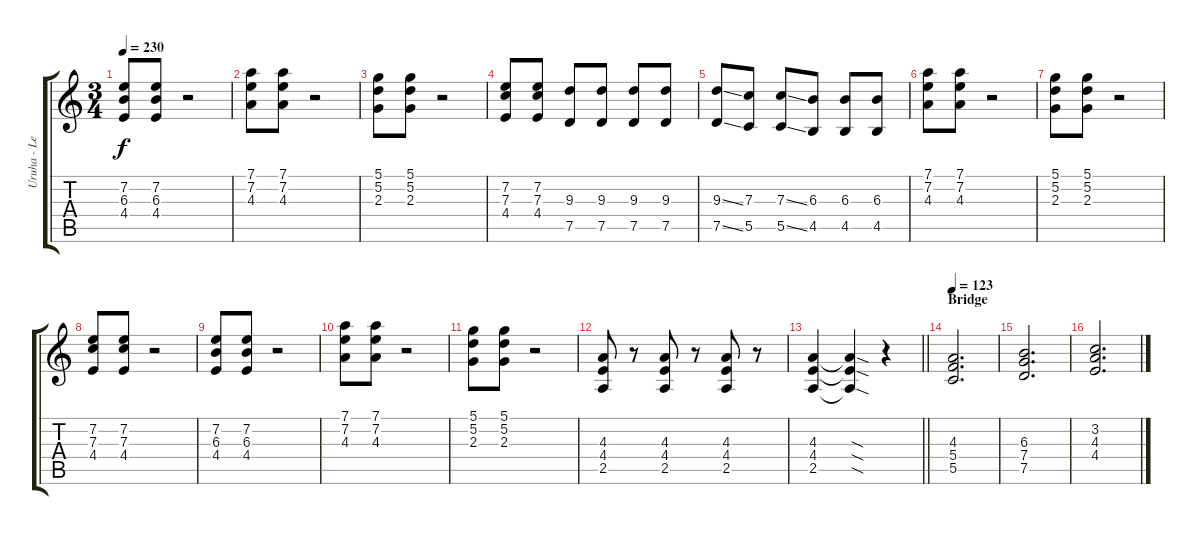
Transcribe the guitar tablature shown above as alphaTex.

\track ("Uruha - Lead Guitar" "Uruha - Le") {instrument distortionguitar}
\staff {score tabs}
\tuning (D4 A3 F3 C3 G2 D2) {hide}
\ts (3 4)
\tempo 230
\clef g2
\ks c
(7.2 6.3 4.4).8{dy f} (7.2 6.3 4.4).8 r.2 |
(7.1 7.2 4.3).8 (7.1 7.2 4.3).8 r.2 |
(5.1 5.2 2.3).8 (5.1 5.2 2.3).8 r.2 |
(7.2 7.3 4.4).8 (7.2 7.3 4.4).8 (9.3 7.5).8 (9.3 7.5).8 (9.3 7.5).8 (9.3 7.5).8 |
(9.3{ss} 7.5{ss}).8 (7.3 5.5).8 (7.3{ss} 5.5{ss}).8 (6.3 4.5).8 (6.3 4.5).8 (6.3 4.5).8 |
(7.1 7.2 4.3).8 (7.1 7.2 4.3).8 r.2 |
(5.1 5.2 2.3).8 (5.1 5.2 2.3).8 r.2 |
(7.2 7.3 4.4).8 (7.2 7.3 4.4).8 r.2 |
(7.2 6.3 4.4).8 (7.2 6.3 4.4).8 r.2 |
(7.1 7.2 4.3).8 (7.1 7.2 4.3).8 r.2 |
(5.1 5.2 2.3).8 (5.1 5.2 2.3).8 r.2 |
(4.3 4.4 2.5).8 r.8 (4.3 4.4 2.5).8 r.8 (4.3 4.4 2.5).8 r.8 |
\barLineRight lightlight
(4.3 4.4 2.5).4 (4.3{sod t} 4.4{sod t} 2.5{sod t}).4 r.4 |
\section ("" "Bridge")
\tempo 123
(4.3 5.4 5.5).2{d} |
(6.3 7.4 7.5).2{d} |
(3.2 4.3 4.4).2{d}
